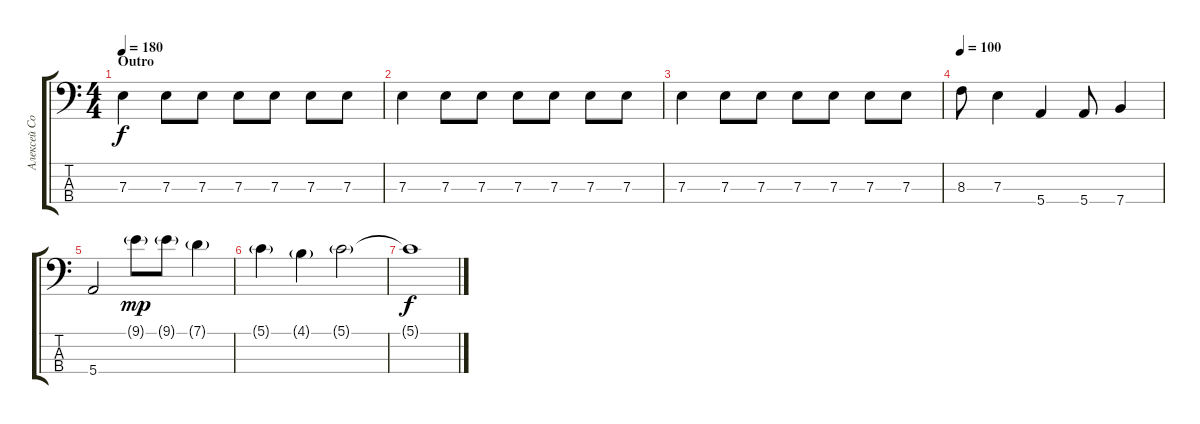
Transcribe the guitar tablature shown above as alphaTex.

\track ("Алексей Соловьев" "Алексей Со") {instrument electricbasspick}
\staff {score tabs}
\tuning (G2 D2 A1 E1) {hide}
\ts (4 4)
\section ("" "Outro")
\tempo 180
\clef f4
\ks c
7.3.4{dy f} 7.3.8 7.3.8 7.3.8 7.3.8 7.3.8 7.3.8 |
7.3.4 7.3.8 7.3.8 7.3.8 7.3.8 7.3.8 7.3.8 |
7.3.4 7.3.8 7.3.8 7.3.8 7.3.8 7.3.8 7.3.8 |
\tempo 100
8.3.8 7.3.4 5.4.4 5.4.8 7.4.4 |
5.4.2 9.1{g}.8{dy mp} 9.1{g}.8 7.1{g}.4 |
5.1{g}.4 4.1{g}.4 5.1{g}.2{volume 0} |
5.1{t}.1{dy f}
